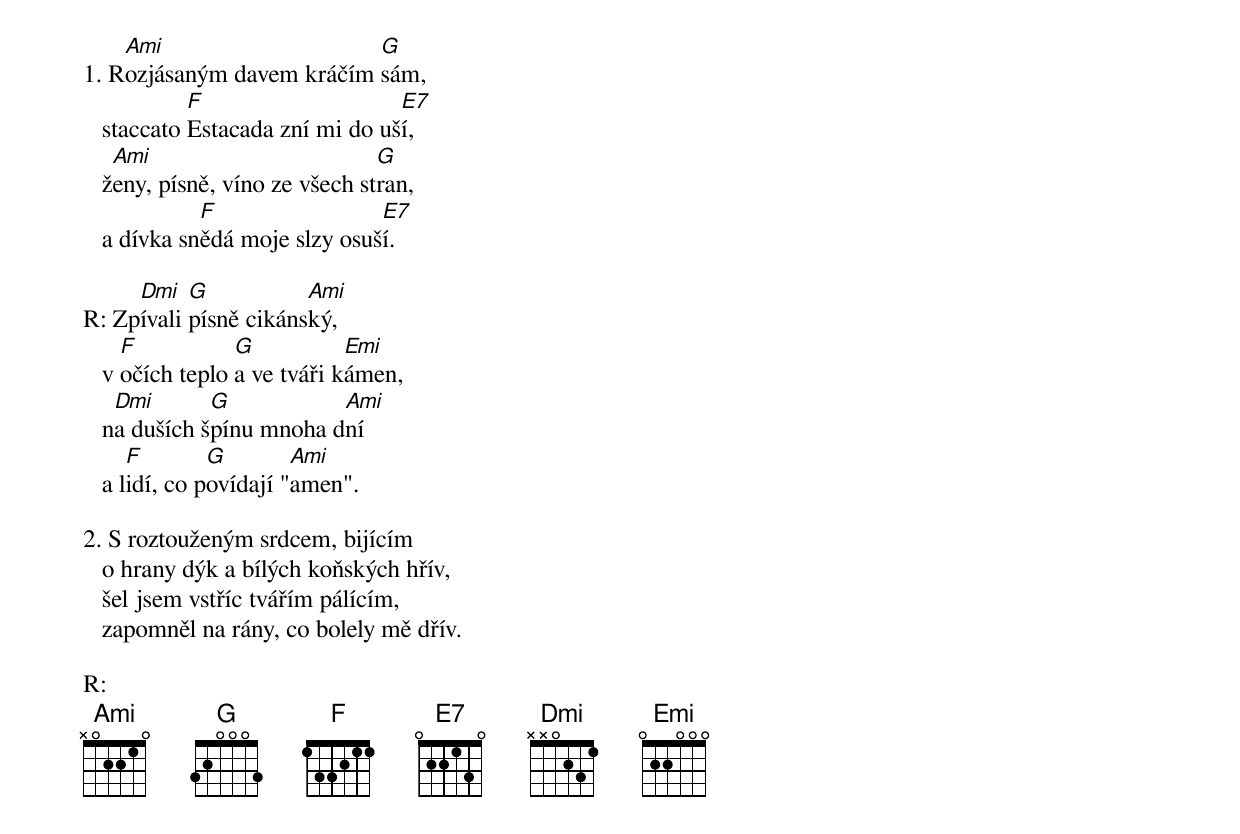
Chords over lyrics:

    Ami                    G
1. Rozjásaným davem kráčím sám,
            F                    E7
   staccato Estacada zní mi do uší,
    Ami                         G
   ženy, písně, víno ze všech stran,
             F                 E7
   a dívka snědá moje slzy osuší.

     Dmi   G           Ami
R: Zpívali písně cikánský,
     F           G           Emi
   v očích teplo a ve tváři kámen,
    Dmi       G           Ami
   na duších špínu mnoha dní
      F        G        Ami
   a lidí, co povídají "amen".

2. S roztouženým srdcem, bijícím
   o hrany dýk a bílých koňských hřív,
   šel jsem vstříc tvářím pálícím,
   zapomněl na rány, co bolely mě dřív.

R:
